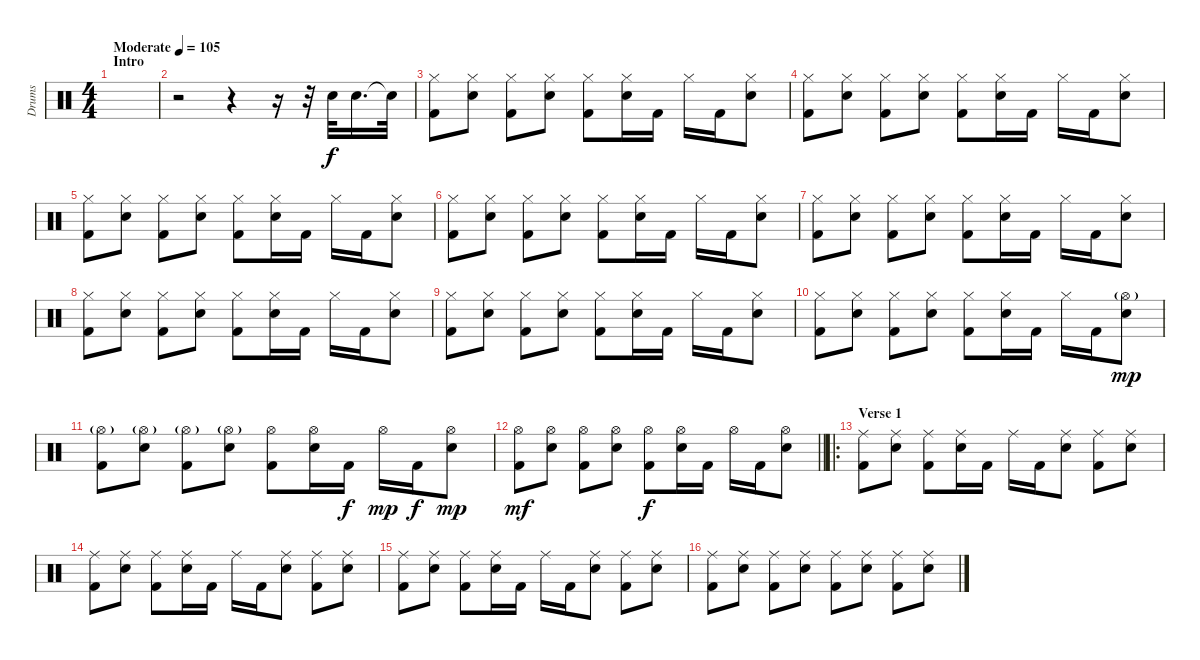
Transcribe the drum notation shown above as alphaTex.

\track ("Drums" "Drums") {instrument percussion}
\staff {score}
\articulation defaults
\ts (4 4)
\section ("" "Intro")
\tempo (105 "Moderate")
\clef neutral
\ks c
|
r.2 r.4 r.16 r.32 "Electric Snare (hit)".32 "Electric Snare (hit)".16{d} "Snare (hit)"{t}.32 |
("Kick (hit) 2" "Hi-Hat (closed)").8 ("Electric Snare (hit)" "Hi-Hat (closed)").8 ("Kick (hit) 2" "Hi-Hat (closed)").8 ("Electric Snare (hit)" "Hi-Hat (closed)").8 ("Kick (hit) 2" "Hi-Hat (closed)").8 ("Electric Snare (hit)" "Hi-Hat (closed)").16 "Kick (hit) 2".16 "Hi-Hat (closed)".16 "Kick (hit) 2".16 ("Electric Snare (hit)" "Hi-Hat (closed)").8 |
("Kick (hit) 2" "Hi-Hat (closed)").8 ("Electric Snare (hit)" "Hi-Hat (closed)").8 ("Kick (hit) 2" "Hi-Hat (closed)").8 ("Electric Snare (hit)" "Hi-Hat (closed)").8 ("Kick (hit) 2" "Hi-Hat (closed)").8 ("Electric Snare (hit)" "Hi-Hat (closed)").16 "Kick (hit) 2".16 "Hi-Hat (closed)".16 "Kick (hit) 2".16 ("Electric Snare (hit)" "Hi-Hat (closed)").8 |
("Kick (hit) 2" "Hi-Hat (closed)").8 ("Electric Snare (hit)" "Hi-Hat (closed)").8 ("Kick (hit) 2" "Hi-Hat (closed)").8 ("Electric Snare (hit)" "Hi-Hat (closed)").8 ("Kick (hit) 2" "Hi-Hat (closed)").8 ("Electric Snare (hit)" "Hi-Hat (closed)").16 "Kick (hit) 2".16 "Hi-Hat (closed)".16 "Kick (hit) 2".16 ("Electric Snare (hit)" "Hi-Hat (closed)").8 |
("Kick (hit) 2" "Hi-Hat (closed)").8 ("Electric Snare (hit)" "Hi-Hat (closed)").8 ("Kick (hit) 2" "Hi-Hat (closed)").8 ("Electric Snare (hit)" "Hi-Hat (closed)").8 ("Kick (hit) 2" "Hi-Hat (closed)").8 ("Electric Snare (hit)" "Hi-Hat (closed)").16 "Kick (hit) 2".16 "Hi-Hat (closed)".16 "Kick (hit) 2".16 ("Electric Snare (hit)" "Hi-Hat (closed)").8 |
("Kick (hit) 2" "Hi-Hat (closed)").8 ("Electric Snare (hit)" "Hi-Hat (closed)").8 ("Kick (hit) 2" "Hi-Hat (closed)").8 ("Electric Snare (hit)" "Hi-Hat (closed)").8 ("Kick (hit) 2" "Hi-Hat (closed)").8 ("Electric Snare (hit)" "Hi-Hat (closed)").16 "Kick (hit) 2".16 "Hi-Hat (closed)".16 "Kick (hit) 2".16 ("Electric Snare (hit)" "Hi-Hat (closed)").8 |
("Kick (hit) 2" "Hi-Hat (closed)").8 ("Electric Snare (hit)" "Hi-Hat (closed)").8 ("Kick (hit) 2" "Hi-Hat (closed)").8 ("Electric Snare (hit)" "Hi-Hat (closed)").8 ("Kick (hit) 2" "Hi-Hat (closed)").8 ("Electric Snare (hit)" "Hi-Hat (closed)").16 "Kick (hit) 2".16 "Hi-Hat (closed)".16 "Kick (hit) 2".16 ("Electric Snare (hit)" "Hi-Hat (closed)").8 |
("Kick (hit) 2" "Hi-Hat (closed)").8 ("Electric Snare (hit)" "Hi-Hat (closed)").8 ("Kick (hit) 2" "Hi-Hat (closed)").8 ("Electric Snare (hit)" "Hi-Hat (closed)").8 ("Kick (hit) 2" "Hi-Hat (closed)").8 ("Electric Snare (hit)" "Hi-Hat (closed)").16 "Kick (hit) 2".16 "Hi-Hat (closed)".16 "Kick (hit) 2".16 ("Electric Snare (hit)" "Hi-Hat (closed)").8 |
("Kick (hit) 2" "Hi-Hat (closed)").8 ("Electric Snare (hit)" "Hi-Hat (closed)").8 ("Kick (hit) 2" "Hi-Hat (closed)").8 ("Electric Snare (hit)" "Hi-Hat (closed)").8 ("Kick (hit) 2" "Hi-Hat (closed)").8 ("Electric Snare (hit)" "Hi-Hat (closed)").16 "Kick (hit) 2".16 "Hi-Hat (closed)".16 "Kick (hit) 2".16 ("Electric Snare (hit)" "Hi-Hat (open)"{g}).8{dy mp} |
("Kick (hit) 2" "Hi-Hat (open)"{g}).8 ("Electric Snare (hit)" "Hi-Hat (open)"{g}).8 ("Kick (hit) 2" "Hi-Hat (open)"{g}).8 ("Electric Snare (hit)" "Hi-Hat (open)"{g}).8 ("Kick (hit) 2" "Hi-Hat (open)").8 ("Electric Snare (hit)" "Hi-Hat (open)").16 "Kick (hit) 2".16{dy f} "Hi-Hat (open)".16{dy mp} "Kick (hit) 2".16{dy f} ("Electric Snare (hit)" "Hi-Hat (open)").8{dy mp} |
\barLineRight lightlight
("Kick (hit) 2" "Hi-Hat (open)").8{dy mf} ("Electric Snare (hit)" "Hi-Hat (open)").8 ("Kick (hit) 2" "Hi-Hat (open)").8 ("Electric Snare (hit)" "Hi-Hat (open)").8 ("Kick (hit) 2" "Hi-Hat (open)").8{dy f} ("Electric Snare (hit)" "Hi-Hat (open)").16 "Kick (hit) 2".16 "Hi-Hat (open)".16 "Kick (hit) 2".16 ("Electric Snare (hit)" "Hi-Hat (open)").8 |
\ro
\section ("" "Verse 1")
("Kick (hit) 2" "Ride (middle)").8 ("Electric Snare (hit)" "Ride (middle)").8 ("Kick (hit) 2" "Ride (middle)").8 ("Electric Snare (hit)" "Ride (middle)").16 "Kick (hit) 2".16 "Ride (middle)".16 "Kick (hit) 2".16 ("Electric Snare (hit)" "Ride (middle)").8 ("Kick (hit) 2" "Ride (middle)").8 ("Electric Snare (hit)" "Ride (middle)").8 |
("Kick (hit) 2" "Ride (middle)").8 ("Electric Snare (hit)" "Ride (middle)").8 ("Kick (hit) 2" "Ride (middle)").8 ("Electric Snare (hit)" "Ride (middle)").16 "Kick (hit) 2".16 "Ride (middle)".16 "Kick (hit) 2".16 ("Electric Snare (hit)" "Ride (middle)").8 ("Kick (hit) 2" "Ride (middle)").8 ("Electric Snare (hit)" "Ride (middle)").8 |
("Kick (hit) 2" "Ride (middle)").8 ("Electric Snare (hit)" "Ride (middle)").8 ("Kick (hit) 2" "Ride (middle)").8 ("Electric Snare (hit)" "Ride (middle)").16 "Kick (hit) 2".16 "Ride (middle)".16 "Kick (hit) 2".16 ("Electric Snare (hit)" "Ride (middle)").8 ("Kick (hit) 2" "Ride (middle)").8 ("Electric Snare (hit)" "Ride (middle)").8 |
("Kick (hit) 2" "Ride (middle)").8 ("Electric Snare (hit)" "Ride (middle)").8 ("Kick (hit) 2" "Ride (middle)").8 ("Electric Snare (hit)" "Ride (middle)").8 ("Kick (hit) 2" "Ride (middle)").8 ("Electric Snare (hit)" "Ride (middle)").8 ("Kick (hit) 2" "Ride (middle)").8 ("Electric Snare (hit)" "Ride (middle)").8
